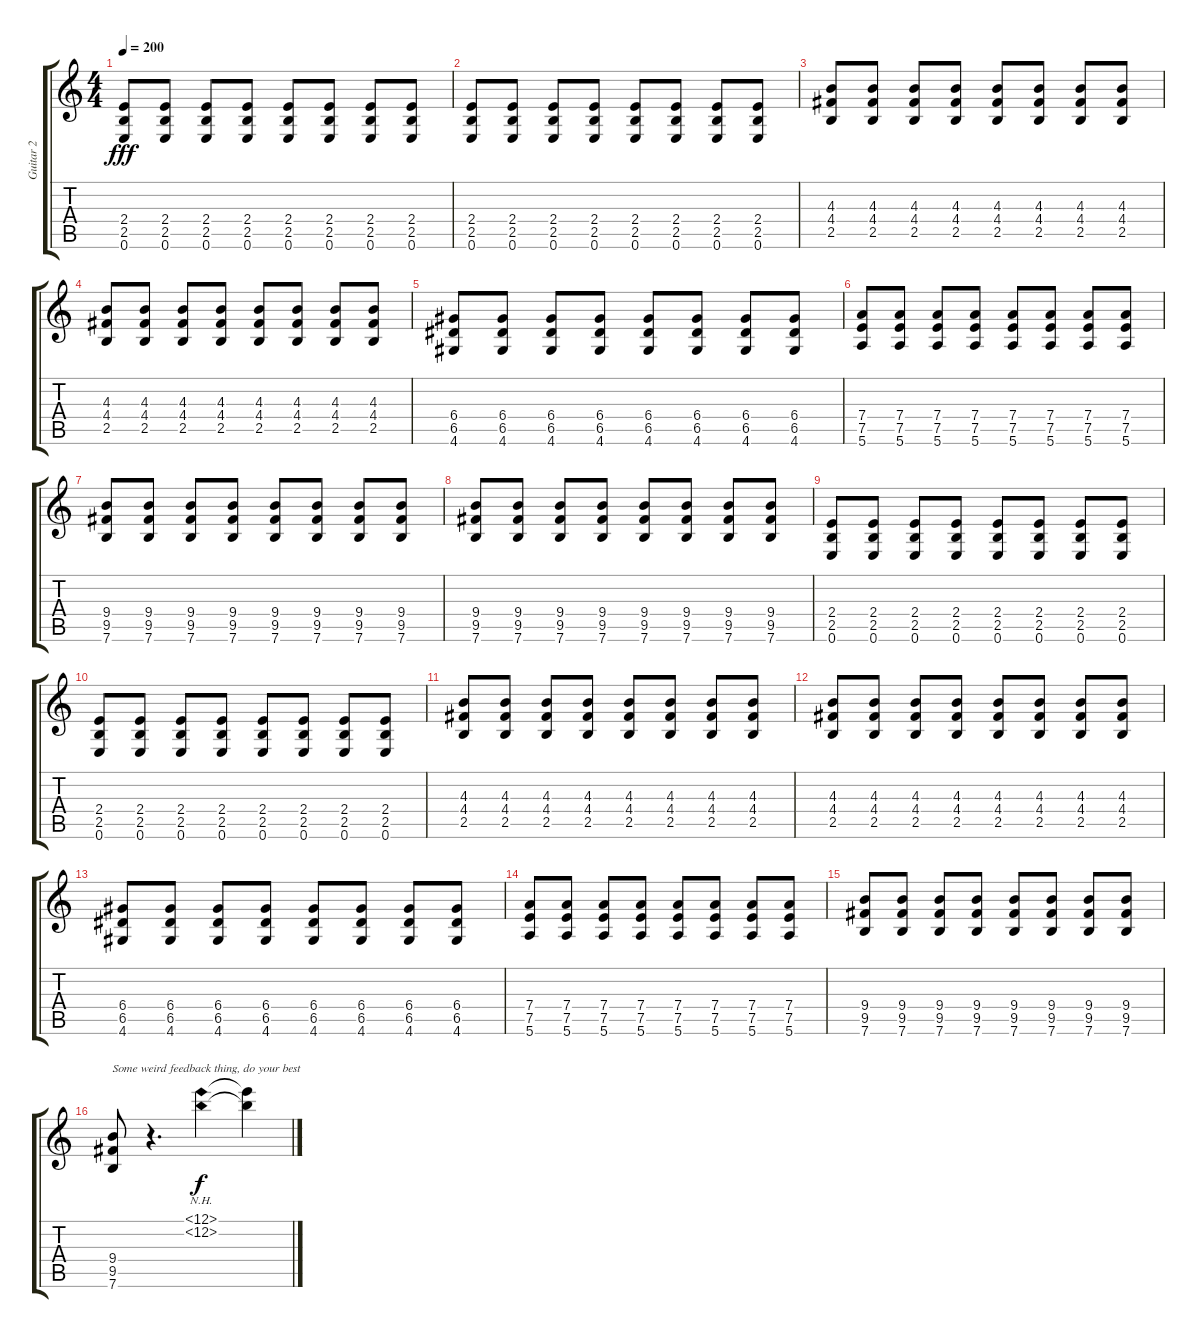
\track ("Guitar 2" "Guitar 2") {instrument distortionguitar}
\staff {score tabs}
\tuning (E4 B3 G3 D3 A2 E2) {hide}
\ts (4 4)
\tempo 200
\clef g2
\ks c
(2.4 2.5 0.6).8{dy fff} (2.4 2.5 0.6).8 (2.4 2.5 0.6).8 (2.4 2.5 0.6).8 (2.4 2.5 0.6).8 (2.4 2.5 0.6).8 (2.4 2.5 0.6).8 (2.4 2.5 0.6).8 |
(2.4 2.5 0.6).8 (2.4 2.5 0.6).8 (2.4 2.5 0.6).8 (2.4 2.5 0.6).8 (2.4 2.5 0.6).8 (2.4 2.5 0.6).8 (2.4 2.5 0.6).8 (2.4 2.5 0.6).8 |
(4.3 4.4 2.5).8 (4.3 4.4 2.5).8 (4.3 4.4 2.5).8 (4.3 4.4 2.5).8 (4.3 4.4 2.5).8 (4.3 4.4 2.5).8 (4.3 4.4 2.5).8 (4.3 4.4 2.5).8 |
(4.3 4.4 2.5).8 (4.3 4.4 2.5).8 (4.3 4.4 2.5).8 (4.3 4.4 2.5).8 (4.3 4.4 2.5).8 (4.3 4.4 2.5).8 (4.3 4.4 2.5).8 (4.3 4.4 2.5).8 |
(6.4 6.5 4.6).8 (6.4 6.5 4.6).8 (6.4 6.5 4.6).8 (6.4 6.5 4.6).8 (6.4 6.5 4.6).8 (6.4 6.5 4.6).8 (6.4 6.5 4.6).8 (6.4 6.5 4.6).8 |
(7.4 7.5 5.6).8 (7.4 7.5 5.6).8 (7.4 7.5 5.6).8 (7.4 7.5 5.6).8 (7.4 7.5 5.6).8 (7.4 7.5 5.6).8 (7.4 7.5 5.6).8 (7.4 7.5 5.6).8 |
(9.4 9.5 7.6).8 (9.4 9.5 7.6).8 (9.4 9.5 7.6).8 (9.4 9.5 7.6).8 (9.4 9.5 7.6).8 (9.4 9.5 7.6).8 (9.4 9.5 7.6).8 (9.4 9.5 7.6).8 |
(9.4 9.5 7.6).8 (9.4 9.5 7.6).8 (9.4 9.5 7.6).8 (9.4 9.5 7.6).8 (9.4 9.5 7.6).8 (9.4 9.5 7.6).8 (9.4 9.5 7.6).8 (9.4 9.5 7.6).8 |
(2.4 2.5 0.6).8 (2.4 2.5 0.6).8 (2.4 2.5 0.6).8 (2.4 2.5 0.6).8 (2.4 2.5 0.6).8 (2.4 2.5 0.6).8 (2.4 2.5 0.6).8 (2.4 2.5 0.6).8 |
(2.4 2.5 0.6).8 (2.4 2.5 0.6).8 (2.4 2.5 0.6).8 (2.4 2.5 0.6).8 (2.4 2.5 0.6).8 (2.4 2.5 0.6).8 (2.4 2.5 0.6).8 (2.4 2.5 0.6).8 |
(4.3 4.4 2.5).8 (4.3 4.4 2.5).8 (4.3 4.4 2.5).8 (4.3 4.4 2.5).8 (4.3 4.4 2.5).8 (4.3 4.4 2.5).8 (4.3 4.4 2.5).8 (4.3 4.4 2.5).8 |
(4.3 4.4 2.5).8 (4.3 4.4 2.5).8 (4.3 4.4 2.5).8 (4.3 4.4 2.5).8 (4.3 4.4 2.5).8 (4.3 4.4 2.5).8 (4.3 4.4 2.5).8 (4.3 4.4 2.5).8 |
(6.4 6.5 4.6).8 (6.4 6.5 4.6).8 (6.4 6.5 4.6).8 (6.4 6.5 4.6).8 (6.4 6.5 4.6).8 (6.4 6.5 4.6).8 (6.4 6.5 4.6).8 (6.4 6.5 4.6).8 |
(7.4 7.5 5.6).8 (7.4 7.5 5.6).8 (7.4 7.5 5.6).8 (7.4 7.5 5.6).8 (7.4 7.5 5.6).8 (7.4 7.5 5.6).8 (7.4 7.5 5.6).8 (7.4 7.5 5.6).8 |
(9.4 9.5 7.6).8 (9.4 9.5 7.6).8 (9.4 9.5 7.6).8 (9.4 9.5 7.6).8 (9.4 9.5 7.6).8 (9.4 9.5 7.6).8 (9.4 9.5 7.6).8 (9.4 9.5 7.6).8 |
(9.4 9.5 7.6).8{txt "Some weird feedback thing, do your best"} r.4{d} (12.1{nh} 12.2{nh}).4{dy f} (12.1{t} 12.2{t}).4
